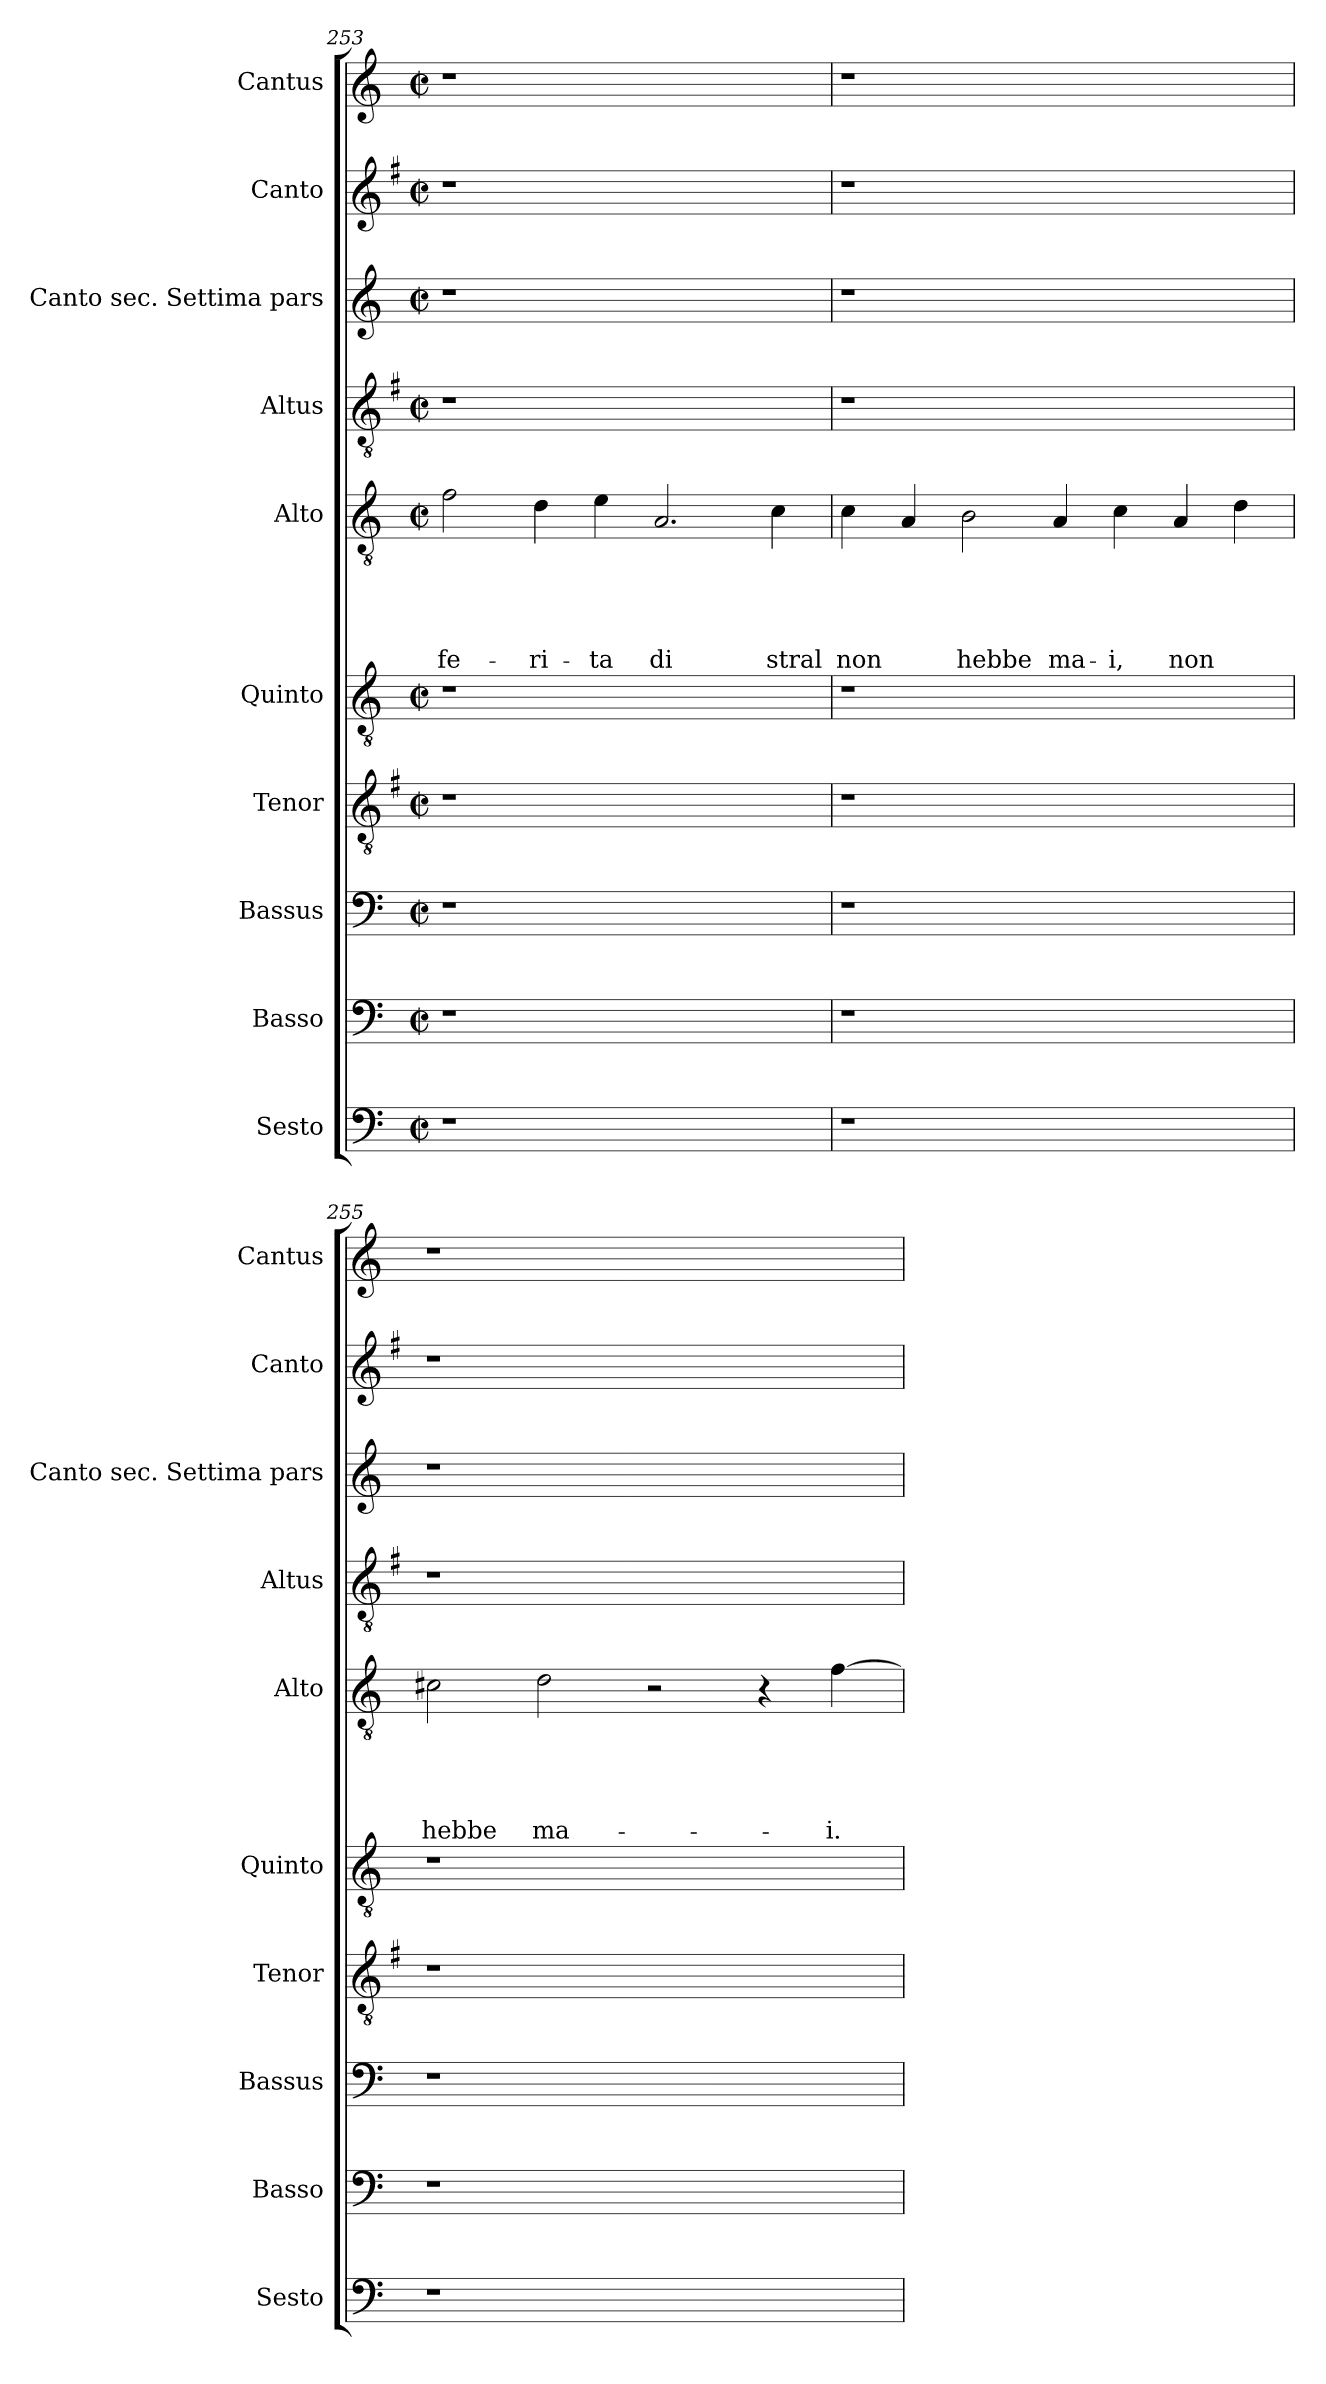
**kern	**kern	**kern	**kern	**kern	**kern	**text	**text	**text	**text	**text	**kern	**kern	**kern	**kern
*part10	*part9	*part8	*part7	*part6	*part5	*part5	*part5	*part5	*part5	*part5	*part4	*part3	*part2	*part1
*staff10	*staff9	*staff8	*staff7	*staff6	*staff5	*staff5	*staff5	*staff5	*staff5	*staff5	*staff4	*staff3	*staff2	*staff1
*I"Sesto	*I"Basso	*I"Bassus	*I"Tenor	*I"Quinto	*I"Alto	*	*	*	*	*	*I"Altus	*I"Canto sec. Settima pars	*I"Canto	*I"Cantus
*I'Sesto	*I'Basso	*I'Bassus	*I'Tenor	*I'Quinto	*I'Alto	*	*	*	*	*	*I'Altus	*I'Canto sec. Settima pars	*I'Canto	*I'Cantus
*clefF4	*clefF4	*clefF4	*clefGv2	*clefGv2	*clefGv2	*	*	*	*	*	*clefGv2	*clefG2	*clefG2	*clefG2
*k[]	*k[]	*k[]	*k[f#]	*k[]	*k[]	*	*	*	*	*	*k[f#]	*k[]	*k[f#]	*k[]
*C:	*C:	*C:	*G:	*C:	*C:	*	*	*	*	*	*G:	*C:	*G:	*C:
*M2/2	*M2/2	*M2/2	*M2/2	*M2/2	*M2/2	*	*	*	*	*	*M2/2	*M2/2	*M2/2	*M2/2
*met(c|)	*met(c|)	*met(c|)	*met(c|)	*met(c|)	*met(c|)	*	*	*	*	*	*met(c|)	*met(c|)	*met(c|)	*met(c|)
=253	=253	=253	=253	=253	=253	=253	=253	=253	=253	=253	=253	=253	=253	=253
!	!	!	!	!	!	!	!	!	!	!LO:LY:b	!	!	!	!
1r	1r	1r	1r	1r	2f\	.	.	.	.	fe-	1r	1r	1r	1r
!	!	!	!	!	!	!	!	!	!	!LO:LY:b	!	!	!	!
.	.	.	.	.	4d\	.	.	.	.	-ri-	.	.	.	.
!	!	!	!	!	!	!	!	!	!	!LO:LY:b	!	!	!	!
.	.	.	.	.	4e\	.	.	.	.	-ta	.	.	.	.
!	!	!	!	!	!	!	!	!	!	!LO:LY:b	!	!	!	!
1ryy	1ryy	1ryy	1ryy	1ryy	2.A/	.	.	.	.	di	1ryy	1ryy	1ryy	1ryy
!	!	!	!	!	!	!	!	!	!	!LO:LY:b	!	!	!	!
.	.	.	.	.	4c\	.	.	.	.	stral	.	.	.	.
=254	=254	=254	=254	=254	=254	=254	=254	=254	=254	=254	=254	=254	=254	=254
!	!	!	!	!	!	!	!	!	!	!LO:LY:b	!	!	!	!
1r	1r	1r	1r	1r	4c\	.	.	.	.	non	1r	1r	1r	1r
.	.	.	.	.	4A/	.	.	.	.	.	.	.	.	.
!	!	!	!	!	!	!	!	!	!	!LO:LY:b	!	!	!	!
.	.	.	.	.	2B\	.	.	.	.	hebbe	.	.	.	.
!	!	!	!	!	!	!	!	!	!	!LO:LY:b	!	!	!	!
1ryy	1ryy	1ryy	1ryy	1ryy	4A/	.	.	.	.	ma-	1ryy	1ryy	1ryy	1ryy
!	!	!	!	!	!	!	!	!	!	!LO:LY:b	!	!	!	!
.	.	.	.	.	4c\	.	.	.	.	-i,	.	.	.	.
!	!	!	!	!	!	!	!	!	!	!LO:LY:b	!	!	!	!
.	.	.	.	.	4A/	.	.	.	.	non	.	.	.	.
.	.	.	.	.	4d\	.	.	.	.	.	.	.	.	.
=255	=255	=255	=255	=255	=255	=255	=255	=255	=255	=255	=255	=255	=255	=255
!	!	!	!	!	!	!	!	!	!	!LO:LY:b	!	!	!	!
1r	1r	1r	1r	1r	2c#X\	.	.	.	.	hebbe	1r	1r	1r	1r
!	!	!	!	!	!	!	!	!	!	!LO:LY:b	!	!	!	!
.	.	.	.	.	2d\	.	.	.	.	ma-	.	.	.	.
1ryy	1ryy	1ryy	1ryy	1ryy	2r	.	.	.	.	.	1ryy	1ryy	1ryy	1ryy
.	.	.	.	.	4r	.	.	.	.	.	.	.	.	.
!	!	!	!	!	!	!	!	!	!	!LO:LY:b	!	!	!	!
.	.	.	.	.	[>4f\	.	.	.	.	-i.	.	.	.	.
=	=	=	=	=	=	=	=	=	=	=	=	=	=	=
*-	*-	*-	*-	*-	*-	*-	*-	*-	*-	*-	*-	*-	*-	*-
